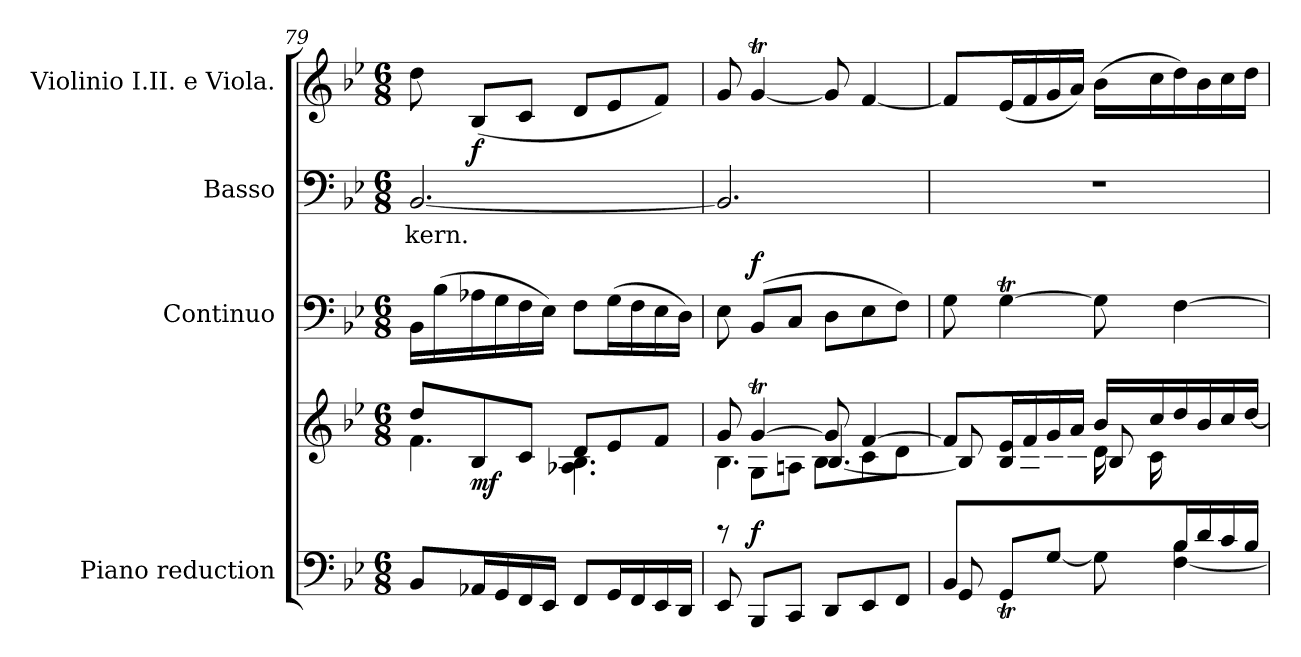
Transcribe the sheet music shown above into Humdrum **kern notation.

**kern	**kern	**dynam	**kern	**dynam	**kern	**text	**kern	**dynam
*part4	*part4	*part4	*part3	*part3	*part2	*part2	*part1	*part1
*staff5	*staff4	*staff4/5	*staff3	*staff3	*staff2	*staff2	*staff1	*staff1
*I"Piano reduction	*	*	*I"Continuo	*	*I"Basso	*	*I"Violinio I.II. e Viola.	*
*I'Pno	*	*	*	*	*	*	*	*
*clefF4	*clefG2	*	*clefF4	*	*clefF4	*	*clefG2	*
*k[b-e-]	*k[b-e-]	*	*k[b-e-]	*	*k[b-e-]	*	*k[b-e-]	*
*M6/8	*M6/8	*	*M6/8	*	*M6/8	*	*M6/8	*
=79	=79	=79	=79	=79	=79	=79	=79	=79
*	*^	*	*	*	*	*	*	*
!	!	!	!	!	!	!	!LO:LY:b	!	!
8BB-/L	8dd/L	4.f\	.	16BB-\LL	.	[2.BB-/	-kern.	8dd\	.
.	.	.	.	(>16B-\	.	.	.	.	.
!	!	!	!LO:DY:b	!	!	!	!	!	!LO:DY:b
16AA-X/L	8B-/	.	mf	16A-X\	.	.	.	(<8B-/L	f
16GG/	.	.	.	16G\	.	.	.	.	.
16FF/	8c/J	.	.	16F\	.	.	.	8c/J	.
16EE-/JJ	.	.	.	16E-\JJ)	.	.	.	.	.
8FF/L	8d/L	4.A-X\ 4.B-\	.	8F\L	.	.	.	8d/L	.
16GG/L	8e-/	.	.	(>16G\L	.	.	.	8e-/	.
16FF/	.	.	.	16F\	.	.	.	.	.
16EE-/	8f/J	.	.	16E-\	.	.	.	8f/J)	.
16DD/JJ	.	.	.	16D\JJ)	.	.	.	.	.
=80	=80	=80	=80	=80	=80	=80	=80	=80	=80
*	*	*^	*	*	*	*	*	*	*
8EE-/	8g/	4.B-\	8rCC	.	8E-\	.	2.BB-/]	.	8g/	.
!	!	!	!	!LO:DY:a=2	!	!LO:DY:a	!	!	!	!
8BBB-/L	[4gT/	.	8G\L	f	(>8BB-/L	f	.	.	[4gT/	.
8CC/J	.	.	8An\J	.	8C/J	.	.	.	.	.
8DD/L	8g/]	[4.B-/	8B-\L	.	8D\L	.	.	.	8g/]	.
8EE-/	[4f/	.	8c\	.	8E-\	.	.	.	[4f/	.
8FF/J	.	.	8d\J	.	8F\J)	.	.	.	.	.
=81	=81	=81	=81	=81	=81	=81	=81	=81	=81	=81
*^	*	*	*	*	*	*	*	*	*	*
8BB-/L	8GG/	8f/L]	8ryy	8B-/]	.	8G\	.	2.r	.	8f/L]	.
4.ryy	8GGT/L	16e-/L	16B-\L	4B-/	.	[4GT\	.	.	.	(<16e-/L	.
.	.	16f/	16A\	.	.	.	.	.	.	16f/	.
.	[8G/J	16g/	16B-\	.	.	.	.	.	.	16g/	.
.	.	16a/JJ	16c\JJ	.	.	.	.	.	.	16a/JJ)	.
.	8G\]	16b-/LL	16d\LL	8B-/	.	8G\]	.	.	.	(>16b-\LL	.
.	.	16cc/	16c\	.	.	.	.	.	.	16cc\	.
16B-/	[4F\ 4B-\	16dd/	4ryy	4ryy	.	[4F\	.	.	.	16dd\)	.
16d/	.	16b-/	.	.	.	.	.	.	.	16b-\	.
16c/	.	16cc/	.	.	.	.	.	.	.	16cc\	.
16B-/JJ	.	[16dd/JJ	.	.	.	.	.	.	.	16dd\JJ	.
*v	*v	*	*	*	*	*	*	*	*	*	*
*	*v	*v	*v	*	*	*	*	*	*	*
=	=	=	=	=	=	=	=	=
*-	*-	*-	*-	*-	*-	*-	*-	*-
